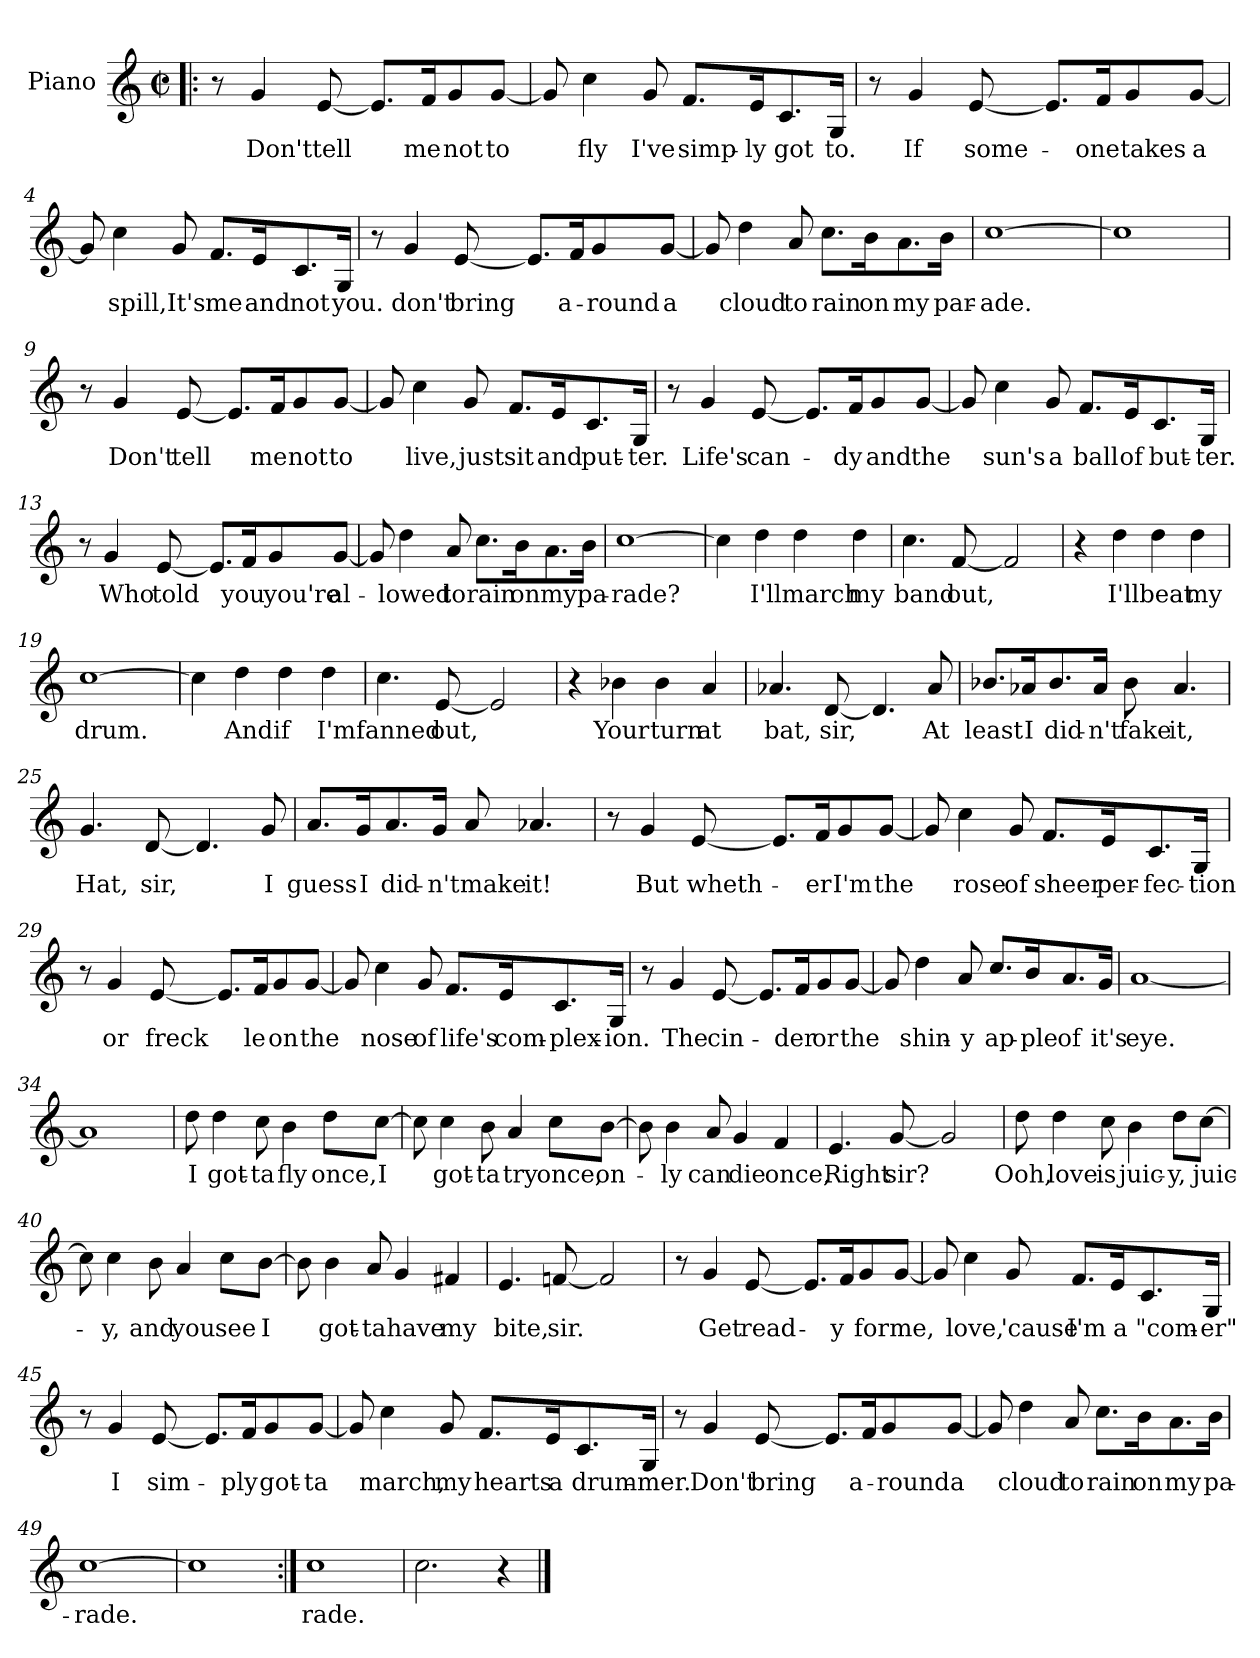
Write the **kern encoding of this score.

**kern	**text
*part1	*part1
*staff1	*staff1
*I"Piano	*
*I'Pno.	*
*clefG2	*
*k[]	*
*C:	*
*M2/2	*
*met(c|)	*
=1!|:	=1!|:
8r	.
4g/	Don't
[8e/	tell
8.e/L]	.
16f/K	me
8g/	not
[8g/J	to
=2	=2
8g/]	.
4cc\	fly
8g/	I've
8.f/L	simp-
16e/K	-ly
8.c/	got
16G/Jk	to.
=3	=3
8r	.
4g/	If
[8e/	some-
8.e/L]	.
16f/K	-one
8g/	takes
[8g/J	a
!!LO:LB:g=z
=4	=4
8g/]	.
4cc\	spill,
8g/	It's
8.f/L	me
16e/K	and
8.c/	not
16G/Jk	you.
=5	=5
8r	.
4g/	don't
[8e/	bring
8.e/L]	.
16f/K	a-
8g/	-round
[8g/J	a
=6	=6
8g/]	.
4dd\	cloud
8a/	to
8.cc\L	rain
16b\K	on
8.a\	my
16b\Jk	par-
!!LO:LB:g=z
=7	=7
[1cc	-ade.
=8	=8
1cc]	.
=9	=9
8r	.
4g/	Don't
[8e/	tell
8.e/L]	.
16f/K	me
8g/	not
[8g/J	to
=10	=10
8g/]	.
4cc\	live,
8g/	just
8.f/L	sit
16e/K	and
8.c/	put-
16G/Jk	-ter.
!!LO:LB:g=z
=11	=11
8r	.
4g/	Life's
[8e/	can-
8.e/L]	.
16f/K	-dy
8g/	and
[8g/J	the
=12	=12
8g/]	.
4cc\	sun's
8g/	a
8.f/L	ball
16e/K	of
8.c/	but-
16G/Jk	-ter.
=13	=13
8r	.
4g/	Who
[8e/	told
8.e/L]	.
16f/K	you
8g/	you're
[8g/J	al-
!!LO:LB:g=z
=14	=14
8g/]	.
4dd\	-lowed
8a/	to
8.cc\L	rain
16b\K	on
8.a\	my
16b\Jk	pa-
=15	=15
[1cc	-rade?
=16	=16
4cc\]	.
4dd\	I'll
4dd\	march
4dd\	my
=17	=17
4.cc\	band
[8f/	out,
2f/]	.
!!LO:LB:g=z
=18	=18
4r	.
4dd\	I'll
4dd\	beat
4dd\	my
=19	=19
[1cc	drum.
=20	=20
4cc\]	.
4dd\	And
4dd\	if
4dd\	I'm
=21	=21
4.cc\	fanned
[8e/	out,
2e/]	.
=22	=22
4r	.
4b-X\	Your
4b-\	turn
4a/	at
!!LO:LB:g=z
=23	=23
4.a-X/	bat,
[8d/	sir,
4.d/]	.
8a-/	At
=24	=24
8.b-X/L	least
16a-X/K	I
8.b-/	did-
16a-/Jk	-n't
8b-\	fake
4.a-/	it,
=25	=25
4.g/	Hat,
[8d/	sir,
4.d/]	.
8g/	I
=26	=26
8.a/L	guess
16g/K	I
8.a/	did-
16g/Jk	-n't
8a/	make
4.a-X/	it!
!!LO:LB:g=z
=27	=27
8r	.
4g/	But
[8e/	wheth-
8.e/L]	.
16f/K	-er
8g/	I'm
[8g/J	the
=28	=28
8g/]	.
4cc\	rose
8g/	of
8.f/L	sheer
16e/K	per-
8.c/	-fec-
16G/Jk	-tion
=29	=29
8r	.
4g/	or
[8e/	freck
8.e/L]	.
16f/K	le
8g/	on
[8g/J	the
!!LO:PB:g=z
=30	=30
8g/]	.
4cc\	nose
8g/	of
8.f/L	life's
16e/K	com-
8.c/	-plex-
16G/Jk	-ion.
=31	=31
8r	.
4g/	The
[8e/	cin-
8.e/L]	.
16f/K	-der
8g/	or
[8g/J	the
=32	=32
8g/]	.
4dd\	shin-
8a/	-y
8.cc/L	ap-
16b/K	-ple
8.a/	of
16g/Jk	it's
!!LO:LB:g=z
=33	=33
[1a	eye.
=34	=34
1a]	.
=35	=35
8dd\	I
4dd\	got-
8cc\	-ta
4b\	fly
8dd\L	once,
[8cc\J	I
=36	=36
8cc\]	.
4cc\	got-
8b\	-ta
4a/	try
8cc\L	once,
[8b\J	on-
!!LO:LB:g=z
=37	=37
8b\]	.
4b\	-ly
8a/	can
4g/	die
4f/	once,
=38	=38
4.e/	Right
[8g/	sir?
2g/]	.
=39	=39
8dd\	Ooh,
4dd\	love
8cc\	is
4b\	juic-
8dd\L	-y,
[8cc\J	juic-
!!LO:LB:g=z
=40	=40
8cc\]	.
4cc\	-y,
8b\	and
4a/	you
8cc\L	see
[8b\J	I
=41	=41
8b\]	.
4b\	got-
8a/	-ta
4g/	have
4f#X/	my
=42	=42
4.e/	bite,
[8fn/	sir.
2f/]	.
!!LO:LB:g=z
=43	=43
8r	.
4g/	Get
[8e/	read-
8.e/L]	.
16f/K	-y
8g/	for
[8g/J	me,
=44	=44
8g/]	.
4cc\	love,
8g/	'cause
8.f/L	I'm
16e/K	a
8.c/	"com-
16G/Jk	-er"
=45	=45
8r	.
4g/	I
[8e/	sim-
8.e/L]	.
16f/K	-ply
8g/	got-
[8g/J	-ta
!!LO:LB:g=z
=46	=46
8g/]	.
4cc\	march,
8g/	my
8.f/L	hearts
16e/K	a
8.c/	drum-
16G/Jk	-mer.
=47	=47
8r	.
4g/	Don't
[8e/	bring
8.e/L]	.
16f/K	a-
8g/	-round
[8g/J	a
!!LO:LB:g=z
=48	=48
8g/]	.
4dd\	cloud
8a/	to
8.cc\L	rain
16b\K	on
8.a\	my
16b\Jk	pa-
=49	=49
[1cc	-rade.
=50	=50
1cc]	.
=51:|!	=51:|!
1cc	rade.
=52	=52
2.cc\	.
4r	.
==	==
*-	*-
